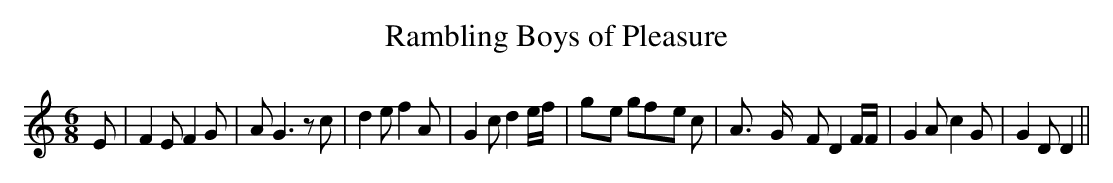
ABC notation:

X:1
T:Rambling Boys of Pleasure
M:6/8
L:1/8
K:C
 E| F2 E F2 G| A G3 z c| d2 e f2 A| G2 c d2 e/2f/2|g-e gf-e c| A3/2- G/2- F D2 F/2F/2|\
 G2 A c2 G| G2 D D2||
